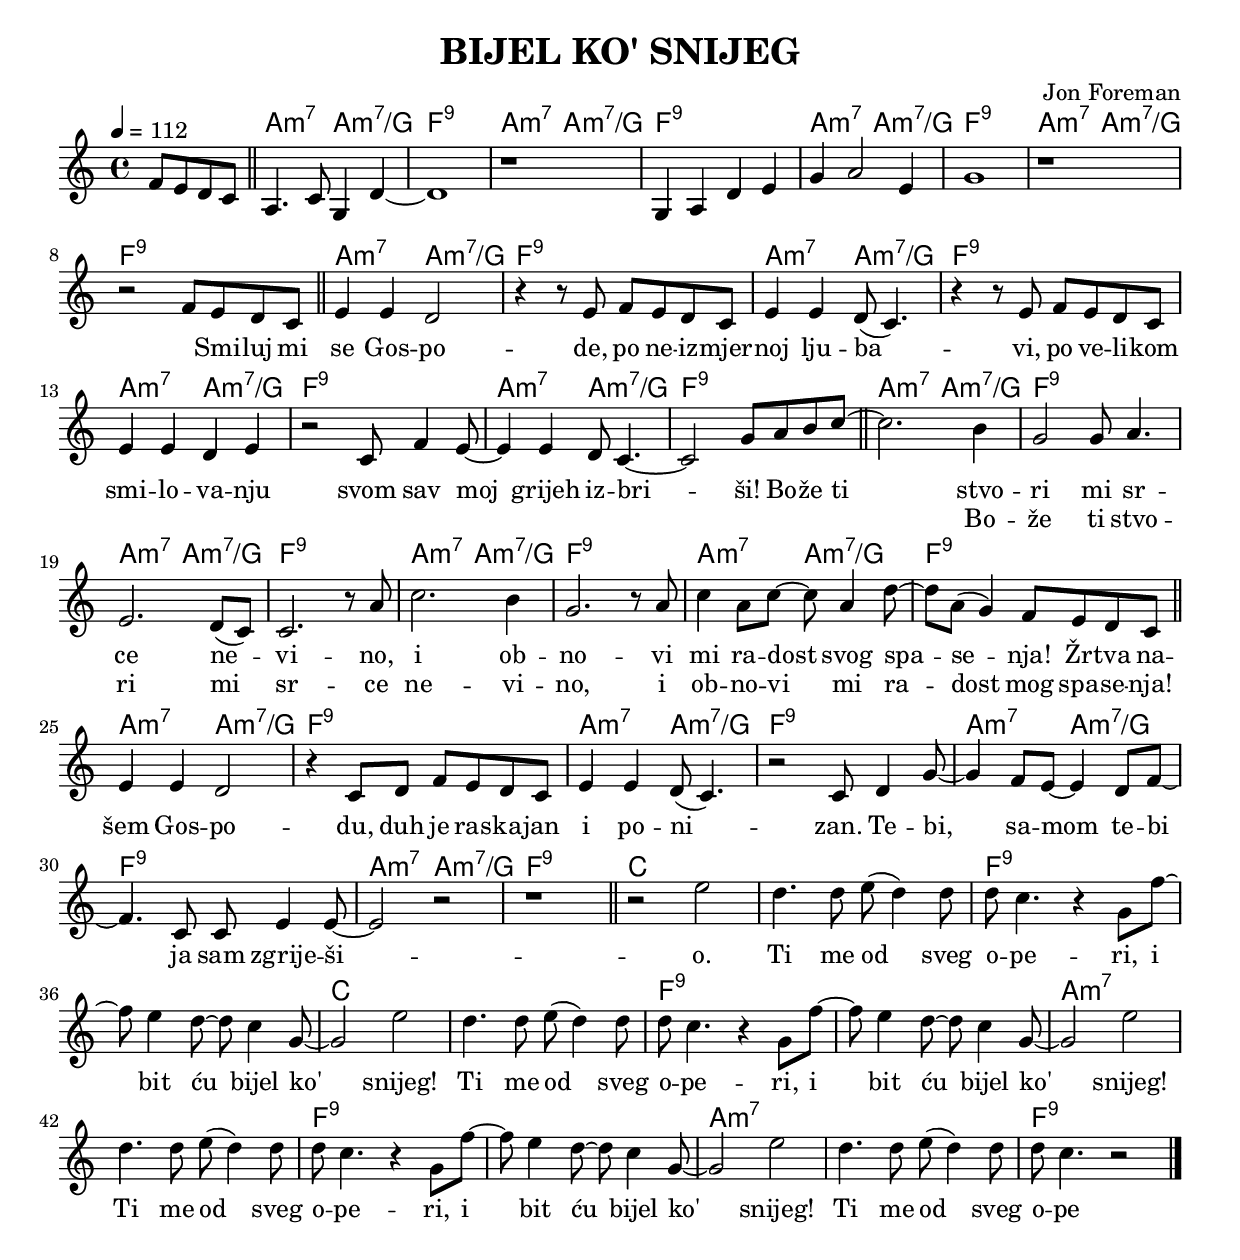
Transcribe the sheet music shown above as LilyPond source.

\version "2.24.1"
\include "deutsch.ly"
jazzChords = {}
aFourL = {}
markMoj = {}
%\include "../config/include.ily"

\layout {
  indent = 0
}

\header {
  titlex = "Farmfest 2023"
  broj = "1"
  title = "BIJEL KO' SNIJEG"
  composer = "Jon Foreman"
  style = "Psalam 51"
  %tagline = \markup { \override #'(font-name . "JohnSans White Pro") \override #'(font-size . -3) { Izvorno: Name, Album } }
}

\paper {
  \aFourL
  %min-systems-per-page = #7
  %annotate-spacing = ##t
  %system-system-spacing.padding = #3.2
  %page-breaking = #ly:one-page-breaking
  %last-bottom-spacing.minimum-distance = #8
}

staffOne = \relative c' {
  \time 4/4
  \tempo 4 = 112
  \partial 2
  f8 e8 d8 c8 \bar "||" |
  \markMoj a4. c8 g4 d'4 ~|
  d1 |
  r1 |
  g,4 a4 d4 e4 |
  g4 a2 e4 |
  g1 |
  r1 |
  r2 f8 e8 d8 c8 \bar "||" |
  \markMoj e4 e4 d2 |
  r4 r8 e8 f8 e8 d8 c8 |
  e4 e4 d8 (c4. )|
  r4 r8 e8 f8 e8 d8 c8 |
  e4 e4 d4 e4 |
  r2 c8 f4 e8 ~|
  e4 e4 d8 c4. ~|
  c2 g'8 a8 h8 c8 ~\bar "||" |
  \markMoj c2. h4 |
  g2 g8 a4. |
  e2. d8 (c8 )|
  c2. r8 a'8 |
  c2. h4 |
  g2. r8 a8 |
  c4 a8 c8 ~c8 a4 d8 ~|
  d8 a8 (g4 )f8 e8 d8 c8 \bar "||" |
  \markMoj e4 e4 d2 |
  r4 c8 d8 f8 e8 d8 c8 |
  e4 e4 d8 (c4. )|
  r2 c8 d4 g8 ~|
  g4 f8 e8 ~e4 d8 f8 ~|
  f4. c8 c8 e4 e8 ~|
  e2 r2 |
  r1 \bar "||" |
  \markMoj r2 e'2 |
  d4. d8 e8 (d4 )d8 |
  d8 c4. r4 g8 f'8 ~|
  f8 e4 d8 ~d8 c4 g8 ~|
  g2 e'2 |
  d4. d8 e8 (d4 )d8 |
  d8 c4. r4 g8 f'8 ~|
  f8 e4 d8 ~d8 c4 g8 ~|
  g2 e'2 |
  d4. d8 e8 (d4 )d8 |
  d8 c4. r4 g8 f'8 ~|
  f8 e4 d8 ~d8 c4 g8 ~|
  g2 e'2 |
  d4. d8 e8 (d4 )d8 |
  d8 c4. r2 |
}

harmonyOne = \chordmode  {
  s2 |
  a2:m7 a2:m7/g |
  f1:9^7 |
  a2:m7 a2:m7/g |
  f1:9^7 |
  a2:m7 a2:m7/g |
  f1:9^7 |
  a2:m7 a2:m7/g |
  f1:9^7 |
  a2:m7 a2:m7/g |
  f1:9^7 |
  a2:m7 a2:m7/g |
  f1:9^7 |
  a2:m7 a2:m7/g |
  f1:9^7 |
  a2:m7 a2:m7/g |
  f1:9^7 |
  a2:m7 a2:m7/g |
  f1:9^7 |
  a2:m7 a2:m7/g |
  f1:9^7 |
  a2:m7 a2:m7/g |
  f1:9^7 |
  a2:m7 a2:m7/g |
  f1:9^7 |
  a2:m7 a2:m7/g |
  f1:9^7 |
  a2:m7 a2:m7/g |
  f1:9^7 |
  a2:m7 a2:m7/g |
  f1:9^7 |
  a2:m7 a2:m7/g |
  f1:9^7 |
  c1 |
  s1 |
  f1:9^7 |
  s1 |
  c1 |
  s1 |
  f1:9^7 |
  s1 |
  a1:m7 |
  s1 |
  f1:9^7 |
  s1 |
  a1:m7 |
  s1 |
  f1:9^7 |
  \bar "|."
}

lyricOneZero = \lyricmode {
  \repeat unfold 17 { \skip1 }
  Smi -- luj mi se 
  Gos -- po -- de, 
  po ne -- iz -- mjer -- noj 
  lju -- ba -- vi, 
  po ve -- li -- kom smi -- 
  lo -- va -- nju svom 
  sav moj grijeh 
  iz -- bri -- ši! 
  Bo -- že ti stvo -- 
  ri 
  mi sr -- ce 
  ne -- vi -- 
  no, i 
  ob -- no -- 
  vi mi 
  ra -- dost svog spa -- se -- 
  nja! Žr -- tva na -- šem 
  Gos -- po -- du, 
  duh je ras -- ka -- jan i 
  po -- ni -- zan. 
  Te -- bi, sa -- 
  mom te -- bi ja 
  sam zgrije -- ši -- o. 
  Ti 
  me od sveg o -- 
  pe -- ri, i bit 
  ću bijel ko' snijeg! 
  Ti 
  me od sveg o -- 
  pe -- ri, i bit 
  ću bijel ko' snijeg! 
  Ti 
  me od sveg o -- 
  pe -- ri, i bit 
  ću bijel ko' snijeg! 
  Ti 
  me od sveg o -- 
  pe -- ri. 
}

lyricOneOne = \lyricmode {
  \repeat unfold 50 { \skip1 }
  Bo -- že ti stvo -- 
  ri 
  mi sr -- ce 
  ne -- vi -- 
  no, i 
  ob -- no -- 
  vi mi 
  ra -- dost mog spa -- se -- 
  nja! 
}

\score {
    <<
    \new ChordNames { \jazzChords \harmonyOne }
    \new Staff { \staffOne }
    \addlyrics { \lyricOneZero }
    \addlyrics { \lyricOneOne }
    >>
}
